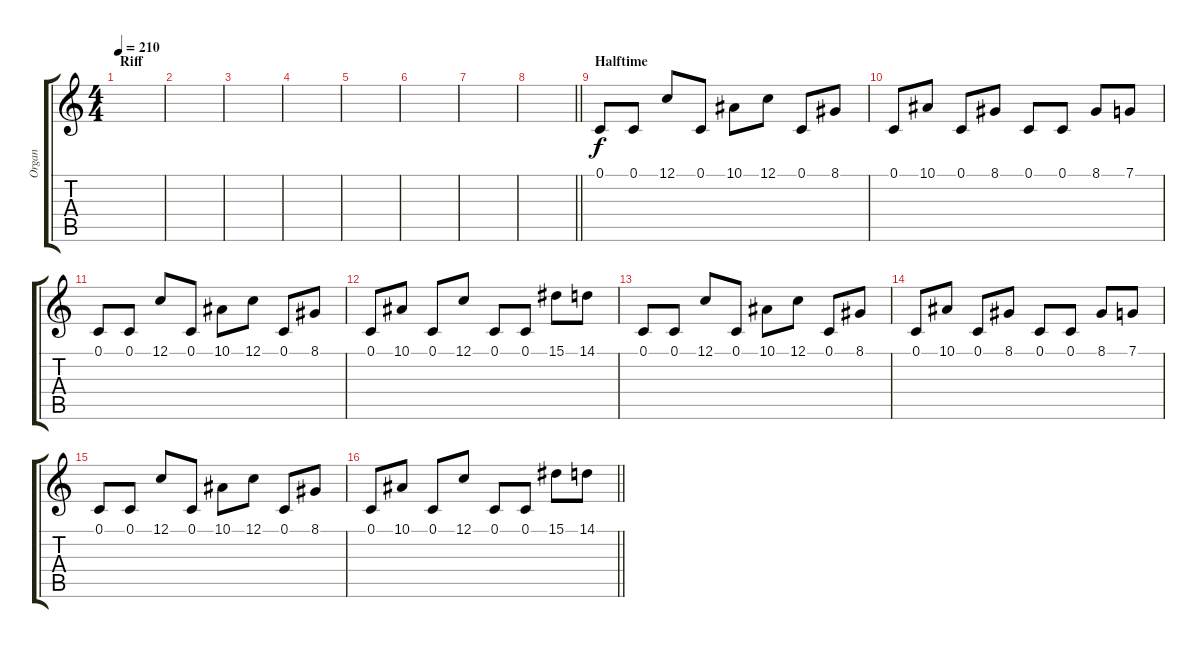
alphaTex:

\track ("Organ" "Organ") {instrument rockorgan}
\staff {score tabs}
\tuning (C4 G3 Eb3 Bb2 F2 C2) {hide}
\ts (4 4)
\section ("" "Riff")
\tempo 210
\clef g2
\ks c
|
|
|
|
|
|
|
\barLineRight lightlight
|
\section ("" "Halftime")
0.1.8 0.1.8 12.1.8 0.1.8 10.1.8 12.1.8 0.1.8 8.1.8 |
0.1.8 10.1.8 0.1.8 8.1.8 0.1.8 0.1.8 8.1.8 7.1.8 |
0.1.8 0.1.8 12.1.8 0.1.8 10.1.8 12.1.8 0.1.8 8.1.8 |
0.1.8 10.1.8 0.1.8 12.1.8 0.1.8 0.1.8 15.1.8 14.1.8 |
0.1.8 0.1.8 12.1.8 0.1.8 10.1.8 12.1.8 0.1.8 8.1.8 |
0.1.8 10.1.8 0.1.8 8.1.8 0.1.8 0.1.8 8.1.8 7.1.8 |
0.1.8 0.1.8 12.1.8 0.1.8 10.1.8 12.1.8 0.1.8 8.1.8 |
\barLineRight lightlight
0.1.8 10.1.8 0.1.8 12.1.8 0.1.8 0.1.8 15.1.8 14.1.8
